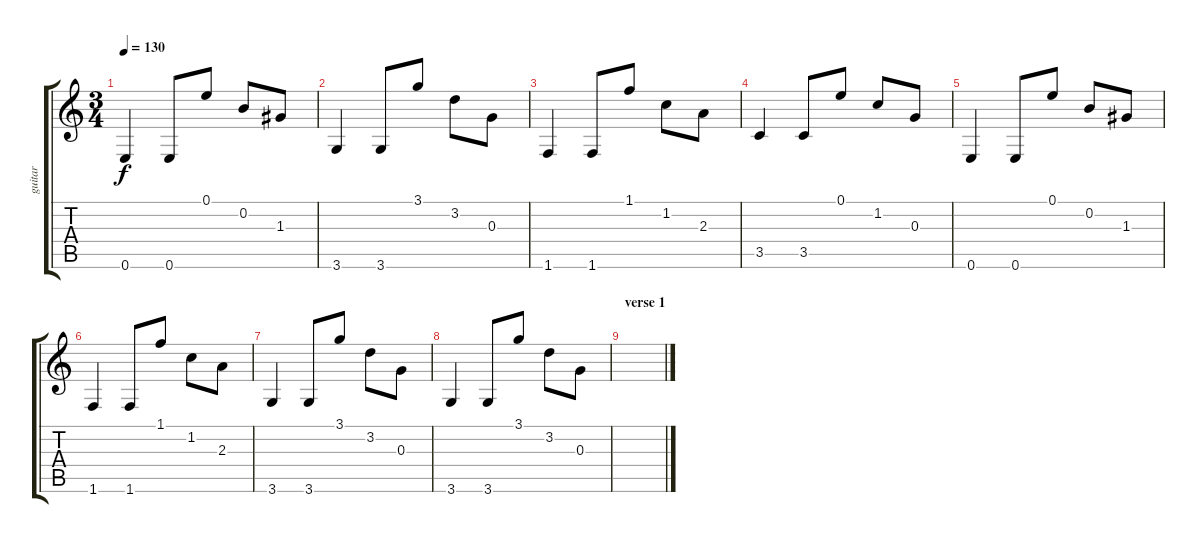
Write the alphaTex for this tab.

\track ("guitar" "guitar") {instrument electricguitarclean}
\staff {score tabs}
\tuning (E4 B3 G3 D3 A2 E2) {hide}
\ts (3 4)
\tempo 130
\clef g2
\ks c
0.6.4{dy f} 0.6.8 0.1.8 0.2.8 1.3.8 |
3.6.4 3.6.8 3.1.8 3.2.8 0.3.8 |
1.6.4 1.6.8 1.1.8 1.2.8 2.3.8 |
3.5.4 3.5.8 0.1.8 1.2.8 0.3.8 |
0.6.4 0.6.8 0.1.8 0.2.8 1.3.8 |
1.6.4 1.6.8 1.1.8 1.2.8 2.3.8 |
3.6.4 3.6.8 3.1.8 3.2.8 0.3.8 |
3.6.4 3.6.8 3.1.8 3.2.8 0.3.8 |
\section ("" "verse 1")
